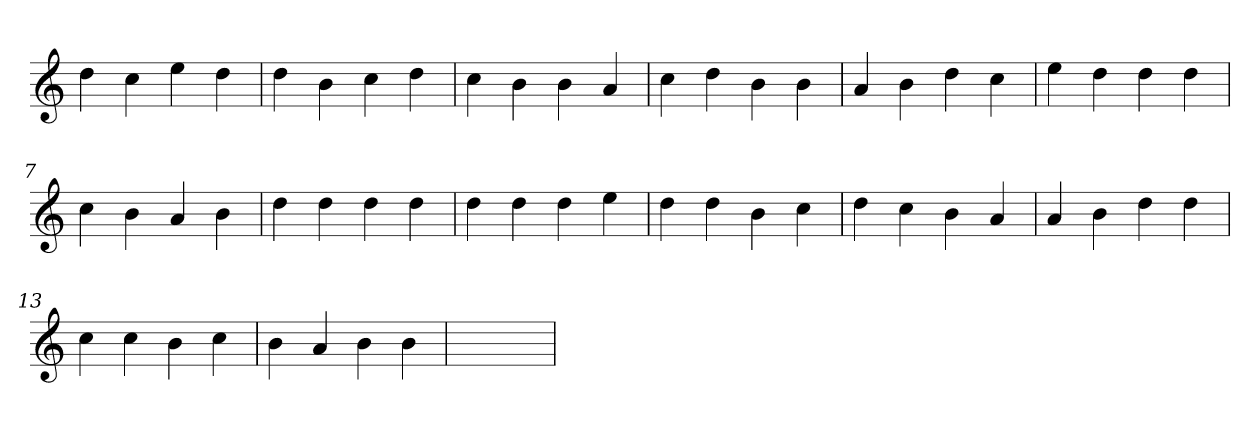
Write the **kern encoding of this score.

**kern
*part1
*staff1
*clefG2
=1
4dd
4cc
4ee
4dd
=2
4dd
4b
4cc
4dd
=3
4cc
4b
4b
4a
=4
4cc
4dd
4b
4b
=5
4a
4b
4dd
4cc
=6
4ee
4dd
4dd
4dd
=7
4cc
4b
4a
4b
=8
4dd
4dd
4dd
4dd
=9
4dd
4dd
4dd
4ee
=10
4dd
4dd
4b
4cc
=11
4dd
4cc
4b
4a
=12
4a
4b
4dd
4dd
=13
4cc
4cc
4b
4cc
=14
4b
4a
4b
4b
=15
1ryy
=
*-
